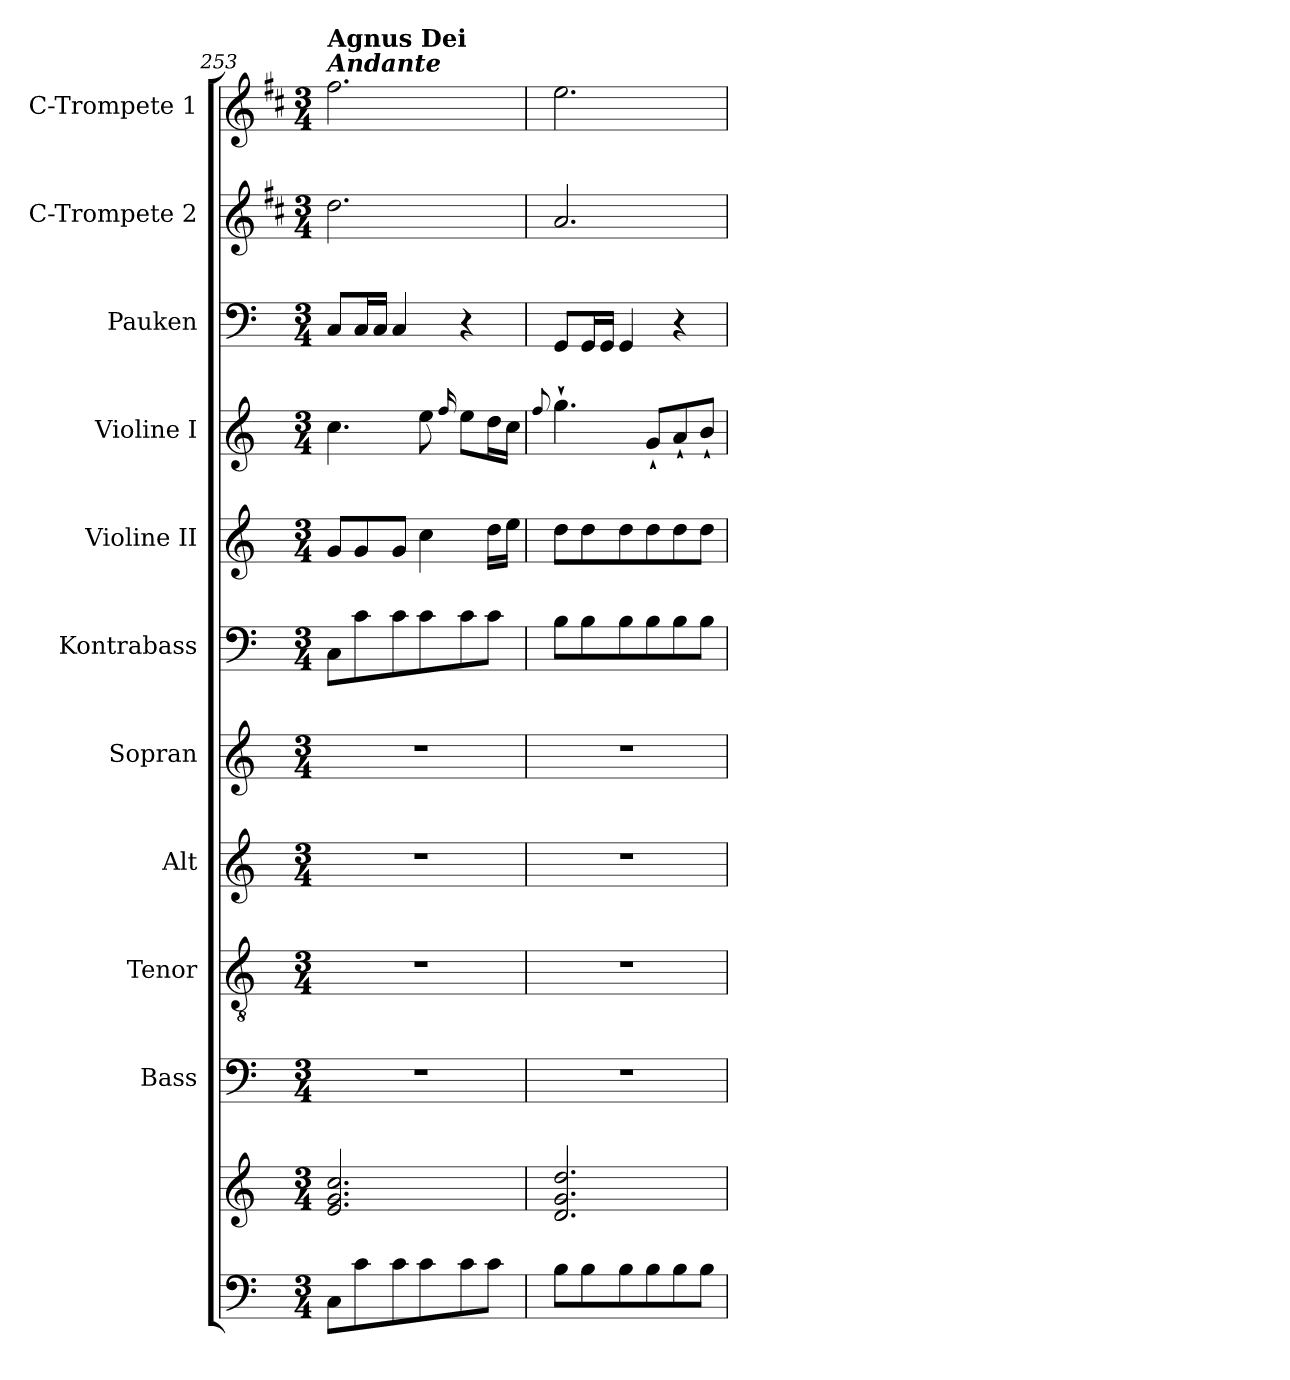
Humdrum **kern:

**kern	**kern	**kern	**kern	**kern	**kern	**kern	**kern	**kern	**kern	**kern	**kern
*part11	*part11	*part10	*part9	*part8	*part7	*part6	*part5	*part4	*part3	*part2	*part1
*staff12	*staff11	*staff10	*staff9	*staff8	*staff7	*staff6	*staff5	*staff4	*staff3	*staff2	*staff1
*	*	*I"Bass	*I"Tenor	*I"Alt	*I"Sopran	*I"Kontrabass	*I"Violine II	*I"Violine I	*I"Pauken	*I"C-Trompete 2	*I"C-Trompete 1
*	*	*I'B.	*I'T.	*I'A.	*I'S.	*I'Kb.	*I'Vl. II	*I'Vl. I	*I'Pk.	*I'C Trp. 2	*I'C Trp. 1
!!LO:PB:g=z
*clefF4	*clefG2	*clefF4	*clefGv2	*clefG2	*clefG2	*clefF4	*clefG2	*clefG2	*clefF4	*clefG2	*clefG2
*	*	*	*	*	*	*ITrd7c12	*	*	*	*ITrd1c2	*ITrd1c2
*k[]	*k[]	*k[]	*k[]	*k[]	*k[]	*k[]	*k[]	*k[]	*k[]	*k[]	*k[]
*C:	*C:	*C:	*C:	*C:	*C:	*C:	*C:	*C:	*C:	*C:	*C:
*M3/4	*M3/4	*M3/4	*M3/4	*M3/4	*M3/4	*M3/4	*M3/4	*M3/4	*M3/4	*M3/4	*M3/4
=253	=253	=253	=253	=253	=253	=253	=253	=253	=253	=253	=253
!	!	!	!	!	!	!	!	!	!	!	!LO:TX:a:Bi:t=Andante
!	!	!	!	!	!	!	!	!	!	!	!LO:TX:a:B:t=Agnus Dei
8C\L	2.e/ 2.g/ 2.cc/	2.r	2.r	2.r	2.r	8CC\L	8g/L	4.cc\	8C/L	2.cc\	2.ee\
8c\	.	.	.	.	.	8C\	8g/	.	16C/L	.	.
.	.	.	.	.	.	.	.	.	16C/JJ	.	.
8c\	.	.	.	.	.	8C\	8g/J	.	4C/	.	.
8c\	.	.	.	.	.	8C\	4cc\	8ee\	.	.	.
.	.	.	.	.	.	.	.	16qqff/	.	.	.
8c\	.	.	.	.	.	8C\	.	8ee\L	4r	.	.
8c\J	.	.	.	.	.	8C\J	16dd\LL	16dd\L	.	.	.
.	.	.	.	.	.	.	16ee\JJ	16cc\JJ	.	.	.
=254	=254	=254	=254	=254	=254	=254	=254	=254	=254	=254	=254
.	.	.	.	.	.	.	.	8qqff/	.	.	.
8B\L	2.d/ 2.g/ 2.dd/	2.r	2.r	2.r	2.r	8BB\L	8dd\L	4.gg`>\	8GG/L	2.g/	2.dd\
8B\	.	.	.	.	.	8BB\	8dd\	.	16GG/L	.	.
.	.	.	.	.	.	.	.	.	16GG/JJ	.	.
8B\	.	.	.	.	.	8BB\	8dd\	.	4GG/	.	.
8B\	.	.	.	.	.	8BB\	8dd\	8g`</L	.	.	.
8B\	.	.	.	.	.	8BB\	8dd\	8a`</	4r	.	.
8B\J	.	.	.	.	.	8BB\J	8dd\J	8b`</J	.	.	.
=	=	=	=	=	=	=	=	=	=	=	=
*-	*-	*-	*-	*-	*-	*-	*-	*-	*-	*-	*-
